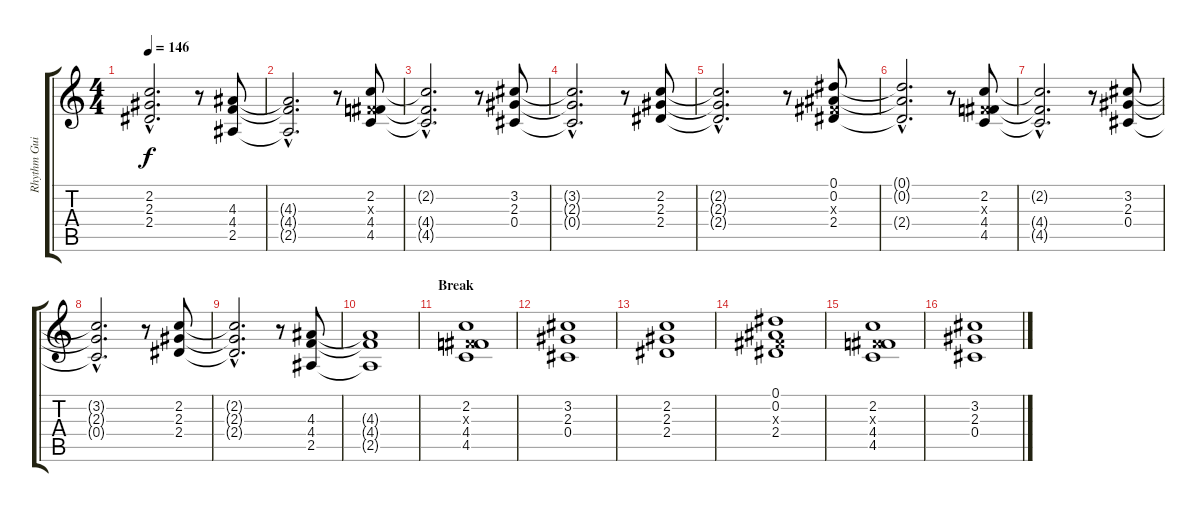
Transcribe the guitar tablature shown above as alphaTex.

\track ("Rhythm Guitar" "Rhythm Gui") {instrument distortionguitar}
\staff {score tabs}
\tuning (Eb4 Bb3 Gb3 Db3 Ab2 Eb2) {hide}
\ts (4 4)
\tempo 146
\clef g2
\ks c
(2.2{hac t} 2.3{hac t} 2.4{hac t}).2{d dy f} r.8 (4.3 4.4 2.5).8 |
(4.3{hac t} 4.4{hac t} 2.5{hac t}).2{d} r.8 (2.2 0.3{x} 4.4 4.5).8 |
(2.2{hac t} 4.4{hac t} 4.5{hac t}).2{d} r.8 (3.2 2.3 0.4).8 |
(3.2{hac t} 2.3{hac t} 0.4{hac t}).2{d} r.8 (2.2 2.3 2.4).8 |
(2.2{hac t} 2.3{hac t} 2.4{hac t}).2{d} r.8 (0.1 0.2 0.3{x} 2.4).8 |
(0.1{hac t} 0.2{hac t} 2.4{hac t}).2{d} r.8 (2.2 0.3{x} 4.4 4.5).8 |
(2.2{hac t} 4.4{hac t} 4.5{hac t}).2{d} r.8 (3.2 2.3 0.4).8 |
(3.2{hac t} 2.3{hac t} 0.4{hac t}).2{d} r.8 (2.2 2.3 2.4).8 |
(2.2{hac t} 2.3{hac t} 2.4{hac t}).2{d} r.8 (4.3 4.4 2.5).8 |
(4.3{t} 4.4{t} 2.5{t}).1 |
\section ("" "Break")
(2.2 0.3{x} 4.4 4.5).1 |
(3.2 2.3 0.4).1 |
(2.2 2.3 2.4).1 |
(0.1 0.2 0.3{x} 2.4).1 |
(2.2 0.3{x} 4.4 4.5).1 |
(3.2 2.3 0.4).1
